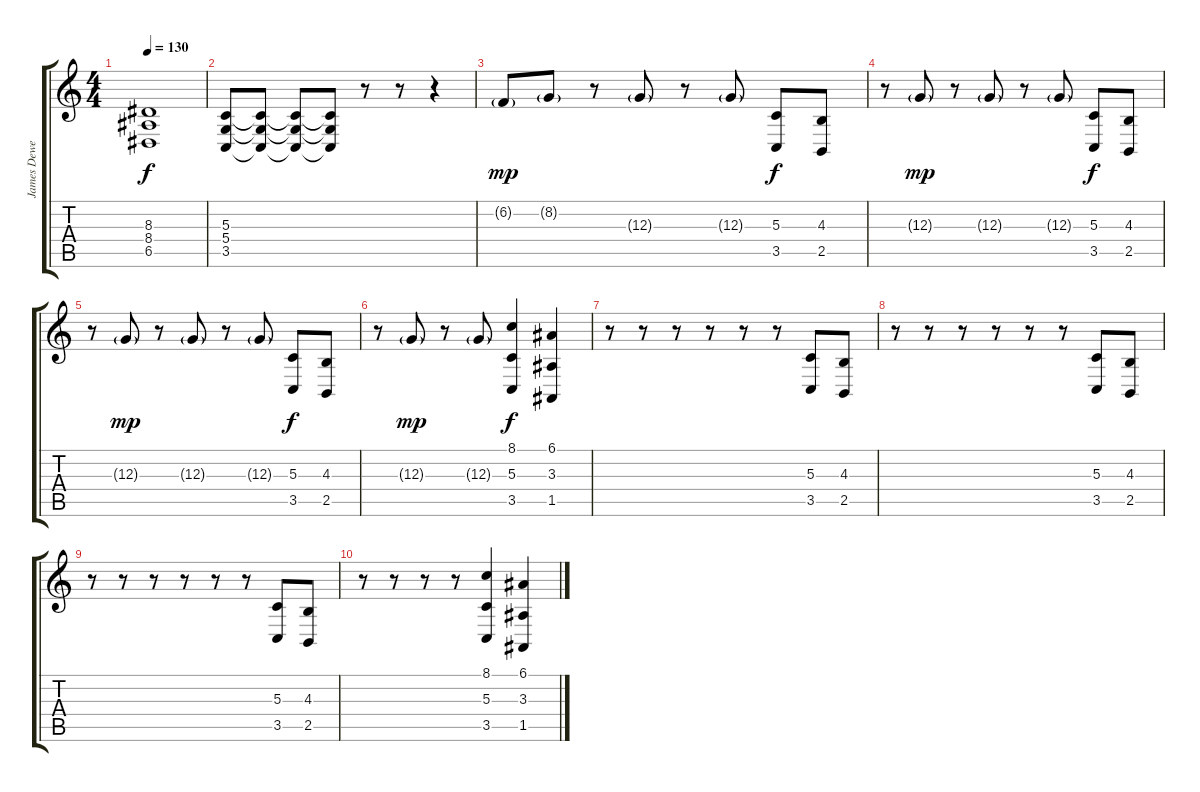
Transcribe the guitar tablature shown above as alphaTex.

\track ("James Dewees - Keyboard" "James Dewe") {instrument lead2sawtooth}
\staff {score tabs}
\tuning (E4 B3 G3 D3 A2 E2) {hide}
\ts (4 4)
\tempo 130
\clef g2
\ks c
(8.3 8.4 6.5).1{dy f} |
(5.3 5.4 3.5).8 (5.3{t} 5.4{t} 3.5{t}).8 (5.3{t} 5.4{t} 3.5{t}).8 (5.3{t} 5.4{t} 3.5{t}).8 r.8 r.8 r.4 |
6.2{g}.8{dy mp} 8.2{g}.8 r.8 12.3{g}.8 r.8 12.3{g}.8 (5.3 3.5).8{dy f} (4.3 2.5).8 |
r.8 12.3{g}.8{dy mp} r.8 12.3{g}.8 r.8 12.3{g}.8 (5.3 3.5).8{dy f} (4.3 2.5).8 |
r.8 12.3{g}.8{dy mp} r.8 12.3{g}.8 r.8 12.3{g}.8 (5.3 3.5).8{dy f} (4.3 2.5).8 |
r.8 12.3{g}.8{dy mp} r.8 12.3{g}.8 (8.1 5.3 3.5).4{dy f} (6.1 3.3 1.5).4 |
r.8 r.8 r.8 r.8 r.8 r.8 (5.3 3.5).8 (4.3 2.5).8 |
r.8 r.8 r.8 r.8 r.8 r.8 (5.3 3.5).8 (4.3 2.5).8 |
r.8 r.8 r.8 r.8 r.8 r.8 (5.3 3.5).8 (4.3 2.5).8 |
r.8 r.8 r.8 r.8 (8.1 5.3 3.5).4 (6.1 3.3 1.5).4
